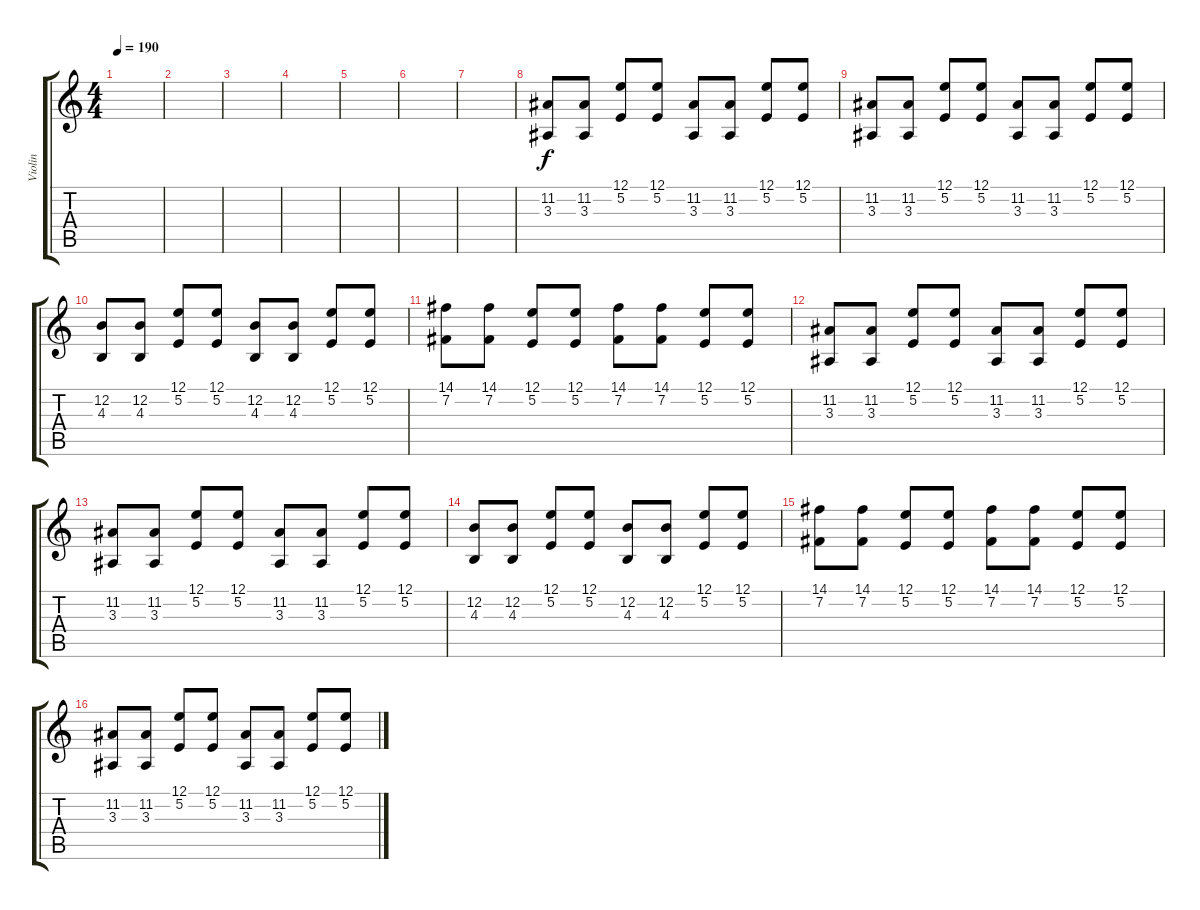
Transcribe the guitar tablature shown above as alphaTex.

\track ("Violin" "Violin") {instrument violin}
\staff {score tabs}
\tuning (E4 B3 G3 D3 A2 E2) {hide}
\ts (4 4)
\tempo 190
\clef g2
\ks c
|
|
|
|
|
|
|
(11.2 3.3).8 (11.2 3.3).8 (12.1 5.2).8 (12.1 5.2).8 (11.2 3.3).8 (11.2 3.3).8 (12.1 5.2).8 (12.1 5.2).8 |
(11.2 3.3).8 (11.2 3.3).8 (12.1 5.2).8 (12.1 5.2).8 (11.2 3.3).8 (11.2 3.3).8 (12.1 5.2).8 (12.1 5.2).8 |
(12.2 4.3).8 (12.2 4.3).8 (12.1 5.2).8 (12.1 5.2).8 (12.2 4.3).8 (12.2 4.3).8 (12.1 5.2).8 (12.1 5.2).8 |
(14.1 7.2).8 (14.1 7.2).8 (12.1 5.2).8 (12.1 5.2).8 (14.1 7.2).8 (14.1 7.2).8 (12.1 5.2).8 (12.1 5.2).8 |
(11.2 3.3).8 (11.2 3.3).8 (12.1 5.2).8 (12.1 5.2).8 (11.2 3.3).8 (11.2 3.3).8 (12.1 5.2).8 (12.1 5.2).8 |
(11.2 3.3).8 (11.2 3.3).8 (12.1 5.2).8 (12.1 5.2).8 (11.2 3.3).8 (11.2 3.3).8 (12.1 5.2).8 (12.1 5.2).8 |
(12.2 4.3).8 (12.2 4.3).8 (12.1 5.2).8 (12.1 5.2).8 (12.2 4.3).8 (12.2 4.3).8 (12.1 5.2).8 (12.1 5.2).8 |
(14.1 7.2).8 (14.1 7.2).8 (12.1 5.2).8 (12.1 5.2).8 (14.1 7.2).8 (14.1 7.2).8 (12.1 5.2).8 (12.1 5.2).8 |
(11.2 3.3).8 (11.2 3.3).8 (12.1 5.2).8 (12.1 5.2).8 (11.2 3.3).8 (11.2 3.3).8 (12.1 5.2).8 (12.1 5.2).8
